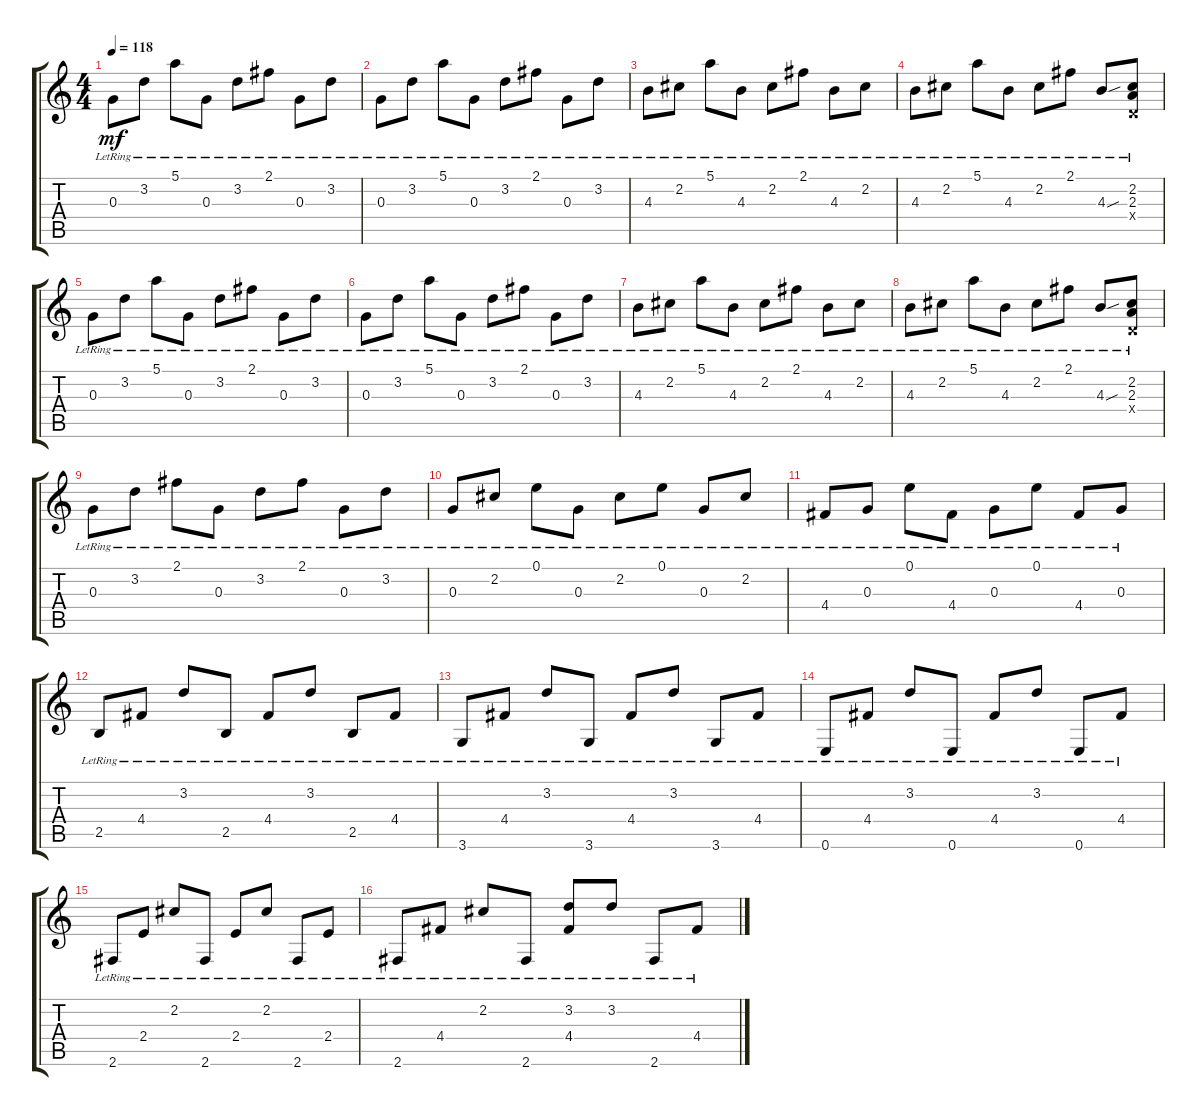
\track "" {instrument acousticguitarsteel}
\staff {score tabs}
\tuning (E4 B3 G3 D3 A2 E2) {hide}
\ts (4 4)
\tempo 118
\clef g2
\ks c
0.3{lr}.8{dy mf instrument acousticguitarsteel} 3.2{lr}.8 5.1{lr}.8 0.3{lr}.8 3.2{lr}.8 2.1{lr}.8 0.3{lr}.8 3.2{lr}.8 |
0.3{lr}.8 3.2{lr}.8 5.1{lr}.8 0.3{lr}.8 3.2{lr}.8 2.1{lr}.8 0.3{lr}.8 3.2{lr}.8 |
4.3{lr}.8 2.2{lr}.8 5.1{lr}.8 4.3{lr}.8 2.2{lr}.8 2.1{lr}.8 4.3{lr}.8 2.2{lr}.8 |
4.3{lr}.8 2.2{lr}.8 5.1{lr}.8 4.3{lr}.8 2.2{lr}.8 2.1{lr}.8 4.3{sou lr}.8 (2.2{lr} 2.3{lr} 0.4{x}).8 |
0.3{lr}.8 3.2{lr}.8 5.1{lr}.8 0.3{lr}.8 3.2{lr}.8 2.1{lr}.8 0.3{lr}.8 3.2{lr}.8 |
0.3{lr}.8 3.2{lr}.8 5.1{lr}.8 0.3{lr}.8 3.2{lr}.8 2.1{lr}.8 0.3{lr}.8 3.2{lr}.8 |
4.3{lr}.8 2.2{lr}.8 5.1{lr}.8 4.3{lr}.8 2.2{lr}.8 2.1{lr}.8 4.3{lr}.8 2.2{lr}.8 |
4.3{lr}.8 2.2{lr}.8 5.1{lr}.8 4.3{lr}.8 2.2{lr}.8 2.1{lr}.8 4.3{sou lr}.8 (2.2{lr} 2.3{lr} 0.4{x}).8 |
0.3{lr}.8 3.2{lr}.8 2.1{lr}.8 0.3{lr}.8 3.2{lr}.8 2.1{lr}.8 0.3{lr}.8 3.2{lr}.8 |
0.3{lr}.8 2.2{lr}.8 0.1{lr}.8 0.3{lr}.8 2.2{lr}.8 0.1{lr}.8 0.3{lr}.8 2.2{lr}.8 |
4.4{lr}.8 0.3{lr}.8 0.1{lr}.8 4.4{lr}.8 0.3{lr}.8 0.1{lr}.8 4.4{lr}.8 0.3{lr}.8 |
2.5{lr}.8 4.4{lr}.8 3.2{lr}.8 2.5{lr}.8 4.4{lr}.8 3.2{lr}.8 2.5{lr}.8 4.4{lr}.8 |
3.6{lr}.8 4.4{lr}.8 3.2{lr}.8 3.6{lr}.8 4.4{lr}.8 3.2{lr}.8 3.6{lr}.8 4.4{lr}.8 |
0.6{lr}.8 4.4{lr}.8 3.2{lr}.8 0.6{lr}.8 4.4{lr}.8 3.2{lr}.8 0.6{lr}.8 4.4{lr}.8 |
2.6{lr}.8 2.4{lr}.8 2.2{lr}.8 2.6{lr}.8 2.4{lr}.8 2.2{lr}.8 2.6{lr}.8 2.4{lr}.8 |
2.6{lr}.8 4.4{lr}.8 2.2{lr}.8 2.6{lr}.8 (3.2{lr} 4.4{lr}).8 3.2{lr}.8 2.6{lr}.8 4.4{lr}.8
